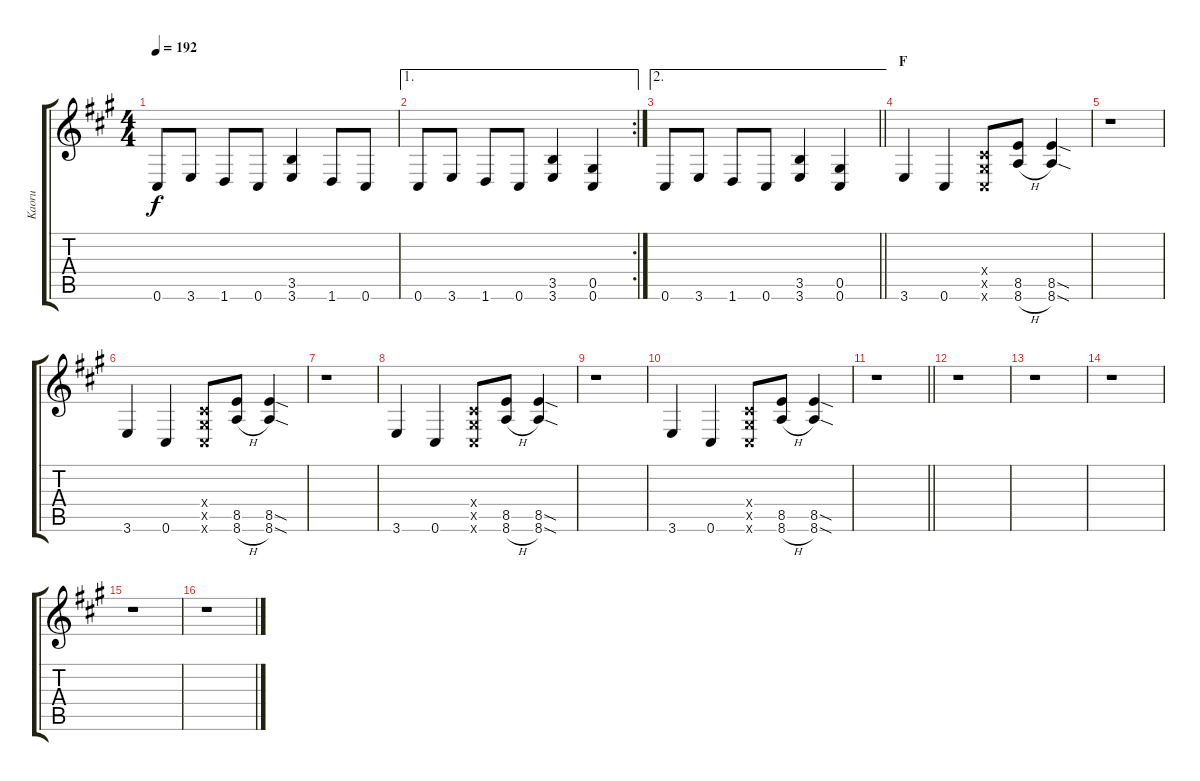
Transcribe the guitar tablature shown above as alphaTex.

\track ("Kaoru" "Kaoru") {instrument overdrivenguitar}
\staff {score tabs}
\tuning (Eb4 Bb3 Gb3 Db3 Ab2 Db2) {hide}
\ts (4 4)
\tempo 192
\clef g2
\ks a
0.6.8{dy f} 3.6.8 1.6.8 0.6.8 (3.5 3.6).4 1.6.8 0.6.8 |
\ae 1
\rc 2
0.6.8 3.6.8 1.6.8 0.6.8 (3.5 3.6).4 (0.5 0.6).4 |
\ae 2
\barLineRight lightlight
0.6.8 3.6.8 1.6.8 0.6.8 (3.5 3.6).4 (0.5 0.6).4 |
\section ("" "F")
3.6.4 0.6.4 (0.4{x} 0.5{x} 0.6{x}).8 (8.5 8.6{h}).8 (8.5{sod} 8.6{sod}).4 |
r.1 |
3.6.4 0.6.4 (0.4{x} 0.5{x} 0.6{x}).8 (8.5 8.6{h}).8 (8.5{sod} 8.6{sod}).4 |
r.1 |
3.6.4 0.6.4 (0.4{x} 0.5{x} 0.6{x}).8 (8.5 8.6{h}).8 (8.5{sod} 8.6{sod}).4 |
r.1 |
3.6.4 0.6.4 (0.4{x} 0.5{x} 0.6{x}).8 (8.5 8.6{h}).8 (8.5{sod} 8.6{sod}).4 |
\barLineRight lightlight
r.1 |
r.1 |
r.1 |
r.1 |
r.1 |
r.1
